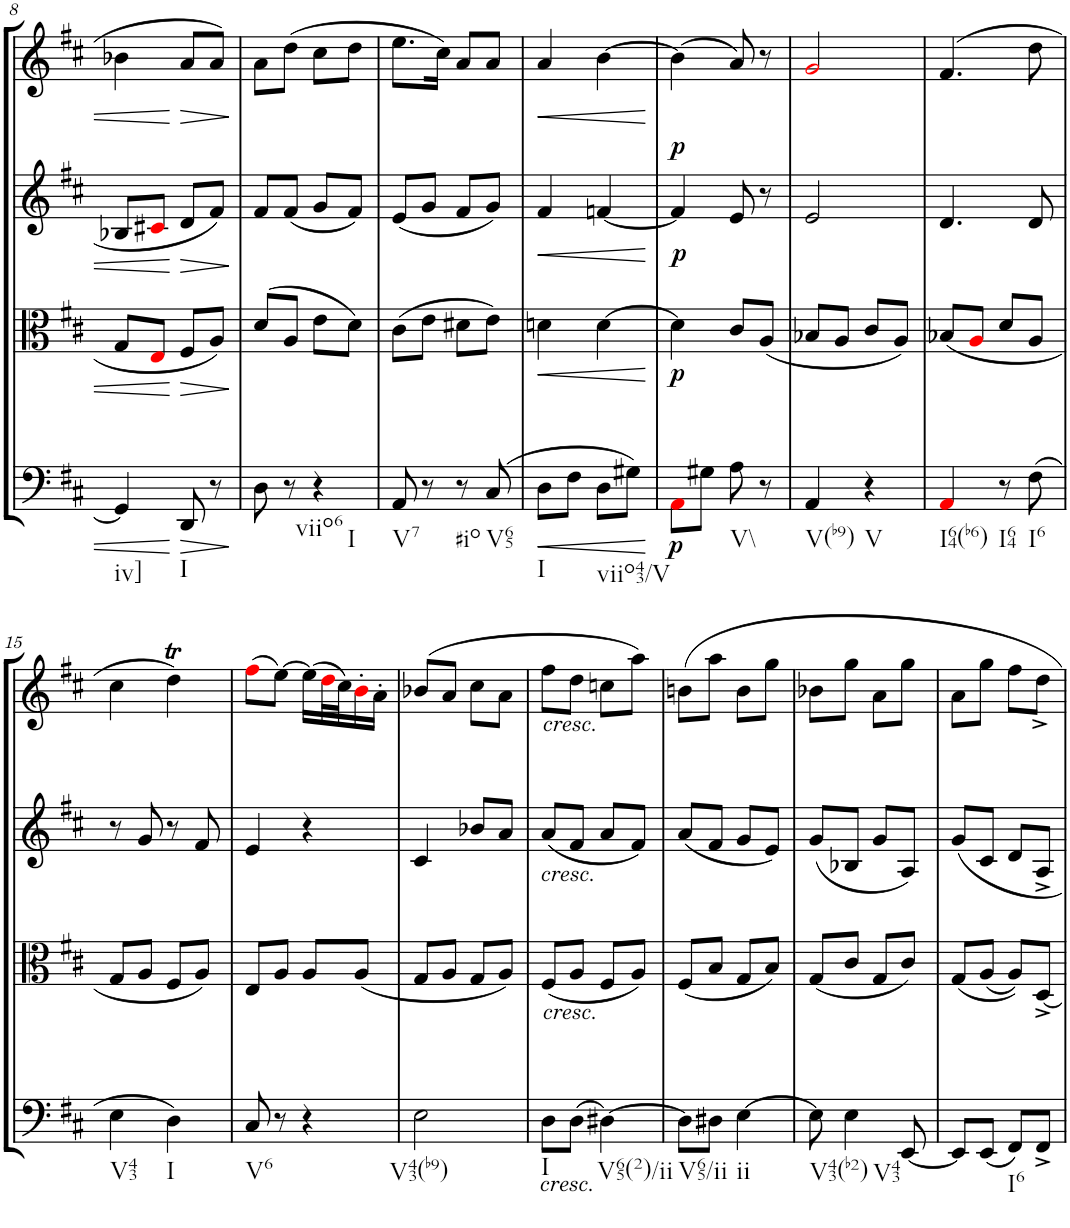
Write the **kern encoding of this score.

**kern	**dynam	**kern	**dynam	**kern	**dynam	**kern	**dynam
*part4	*part4	*part3	*part3	*part2	*part2	*part1	*part1
*staff4	*staff4	*staff3	*staff3	*staff2	*staff2	*staff1	*staff1
*I"Cello	*	*I"Viola	*	*I"2nd Violin	*	*I"1st Violin	*
*	*	*I'Vla	*	*I'Vln	*	*I'Vln	*
!!LO:PB:g=z
*clefF4	*	*clefC3	*	*clefG2	*	*clefG2	*
*k[f#c#]	*	*k[f#c#]	*	*k[f#c#]	*	*k[f#c#]	*
*M2/4	*	*M2/4	*	*M2/4	*	*M2/4	*
=8	=8	=8	=8	=8	=8	=8	=8
!LO:TX:b:t=iv]	!	!	!	!	!	!	!
4GG/]	.	8G/L	.	8B-X/L	.	4b-X\	.
.	.	8Ei/J	.	8c#Xi/J	.	.	.
!LO:TX:b:t=I	!	!	!	!	!	!	!
!	!LO:HP:b	!	!LO:HP:b	!	!LO:HP:b	!	!LO:HP:b
8DD/	>	8F#/L	>	8d/L	>	8a/L	>
8r	.	8A/J	.	8f#/J	.	8a/J	.
.	]	.	]	.	]	.	]
=9	=9	=9	=9	=9	=9	=9	=9
8D\	.	(8d/L	.	8f#/L	.	8a\L	.
8r	.	8A/J	.	(8f#/J	.	(8dd\J	.
!LO:TX:b:t=viio6	!	!	!	!	!	!	!
!LO:TX:b:t=I	!	!	!	!	!	!	!
4r	.	8e\L	.	8g/L	.	8cc#\L	.
.	.	8d\J)	.	8f#/J)	.	8dd\J	.
=10	=10	=10	=10	=10	=10	=10	=10
!LO:TX:b:t=V7	!	!	!	!	!	!	!
8AA/	.	(8c#\L	.	(8e/L	.	8.ee\L	.
8r	.	8e\J	.	8g/J	.	.	.
.	.	.	.	.	.	16cc#\Jk)	.
!LO:TX:b:t=#io	!	!	!	!	!	!	!
8r	.	8d#X\L	.	8f#/L	.	8a/L	.
!LO:TX:b:t=V65	!	!	!	!	!	!	!
(8C#/	.	8e\J)	.	8g/J)	.	8a/J	.
=11	=11	=11	=11	=11	=11	=11	=11
!LO:TX:b:t=I	!	!	!	!	!	!	!
!	!LO:HP:b	!	!LO:HP:b	!	!LO:HP:b	!	!LO:HP:b
8D\L	<	4dn\	<	4f#/	<	4a/	<
8F#\J	.	.	.	.	.	.	.
!LO:TX:b:t=viio43/V	!	!	!	!	!	!	!
8D\L	.	[4d\	.	[4fn/	.	[4b\	.
8G#X\J)	.	.	.	.	.	.	.
.	[	.	[	.	[	.	[
=12	=12	=12	=12	=12	=12	=12	=12
!	!LO:DY:b	!	!LO:DY:b	!	!LO:DY:b	!	!
!	!	!	!	!	!LO:DY:n=1:a	!	!
8AAi\L	p	4d\]	p	4f/]	p p	(4b\]	.
8G#X\J	.	.	.	.	.	.	.
!LO:TX:b:t=V\\	!	!	!	!	!	!	!
8A\	.	8c#/L	.	8e/	.	8a/)	.
8r	.	(8A/J	.	8r	.	8r	.
=13	=13	=13	=13	=13	=13	=13	=13
!LO:TX:b:t=V(b9)	!	!	!	!	!	!	!
4AA/	.	8B-X/L	.	2e/	.	2gi/	.
.	.	8A/J	.	.	.	.	.
!LO:TX:b:t=V	!	!	!	!	!	!	!
4r	.	8c#/L	.	.	.	.	.
.	.	8A/J)	.	.	.	.	.
=14	=14	=14	=14	=14	=14	=14	=14
!LO:TX:b:t=I64(b6)	!	!	!	!	!	!	!
4AAi/	.	(8B-X/L	.	4.d/	.	(4.f#/	.
.	.	8Ai/J	.	.	.	.	.
!LO:TX:b:t=I64	!	!	!	!	!	!	!
8r	.	8d/L	.	.	.	.	.
!LO:TX:b:t=I6	!	!	!	!	!	!	!
(8F#\	.	8A/J	.	8d/	.	8dd\	.
!!LO:LB:g=z
=15	=15	=15	=15	=15	=15	=15	=15
!LO:TX:b:t=V43	!	!	!	!	!	!	!
4E\	.	8G/L	.	8r	.	4cc#\	.
.	.	8A/J	.	8g/	.	.	.
!LO:TX:b:t=I	!	!	!	!	!	!	!
4D\)	.	8F#/L	.	8r	.	4ddT\)	.
.	.	8A/J)	.	8f#/	.	.	.
=16	=16	=16	=16	=16	=16	=16	=16
!LO:TX:b:t=V6	!	!	!	!	!	!	!
8C#/	.	8E/L	.	4e/	.	(8ff#i\L	.
8r	.	8A/J	.	.	.	[8ee\J)	.
4r	.	8A/L	.	4r	.	(16ee\LL]	.
.	.	.	.	.	.	32ddi\L	.
.	.	.	.	.	.	32cc#\J)	.
.	.	(8A/J	.	.	.	16b'i\	.
.	.	.	.	.	.	16a'\JJ	.
=17	=17	=17	=17	=17	=17	=17	=17
!LO:TX:b:t=V43(b9)	!	!	!	!	!	!	!
2E\	.	8G/L	.	4c#/	.	(8b-X/L	.
.	.	8A/J	.	.	.	8a/J	.
.	.	8G/L	.	8b-X/L	.	8cc#\L	.
.	.	8A/J)	.	8a/J	.	8a\J	.
=18	=18	=18	=18	=18	=18	=18	=18
!	!	!	!	!	!	!LO:TX:b:i:t=cresc.	!
!	!	!	!	!LO:TX:b:i:t=cresc.	!	!	!
!	!	!LO:TX:b:i:t=cresc.	!	!	!	!	!
!LO:TX:b:i:t=cresc.	!	!	!	!	!	!	!
!LO:TX:b:t=I	!	!	!	!	!	!	!
8D\L	.	(8F#/L	.	(8a/L	.	8ff#\L	.
(8D\J	.	8A/J	.	8f#/J	.	8dd\J	.
!LO:TX:b:t=V65(2)/ii	!	!	!	!	!	!	!
[4D#X\)	.	8F#/L	.	8a/L	.	8ccn\L	.
.	.	8A/J)	.	8f#/J)	.	8aa\J)	.
=19	=19	=19	=19	=19	=19	=19	=19
!LO:TX:b:t=V65/ii	!	!	!	!	!	!	!
8D#\L]	.	(8F#/L	.	(8a/L	.	8bn\L	.
8D#X\J	.	8B/J	.	8f#/J	.	8aa\J	.
!LO:TX:b:t=ii	!	!	!	!	!	!	!
[4E\	.	8G/L	.	8g/L	.	8b\L	.
.	.	8B/J)	.	8e/J)	.	8gg\J	.
=20	=20	=20	=20	=20	=20	=20	=20
!LO:TX:b:t=V43(b2)	!	!	!	!	!	!	!
8E\]	.	(8G/L	.	(8g/L	.	8b-X\L	.
!LO:TX:b:t=V43	!	!	!	!	!	!	!
4E\	.	8c#/J	.	8B-X/J	.	8gg\J	.
.	.	8G/L	.	8g/L	.	8a\L	.
[8EE/	.	8c#/J)	.	8A/J)	.	8gg\J	.
=21	=21	=21	=21	=21	=21	=21	=21
8EE/L]	.	(8G/L	.	8g/L	.	8a\L	.
(8EE/J	.	(8A/J	.	8c#/J	.	8gg\J	.
!LO:TX:b:t=I6	!	!	!	!	!	!	!
8FF#/L)	.	8A/L))	.	8d/L	.	8ff#\L	.
8FF#^/J	.	[8D^/J	.	8A^/J	.	8dd^<\J	.
=	=	=	=	=	=	=	=
*-	*-	*-	*-	*-	*-	*-	*-
